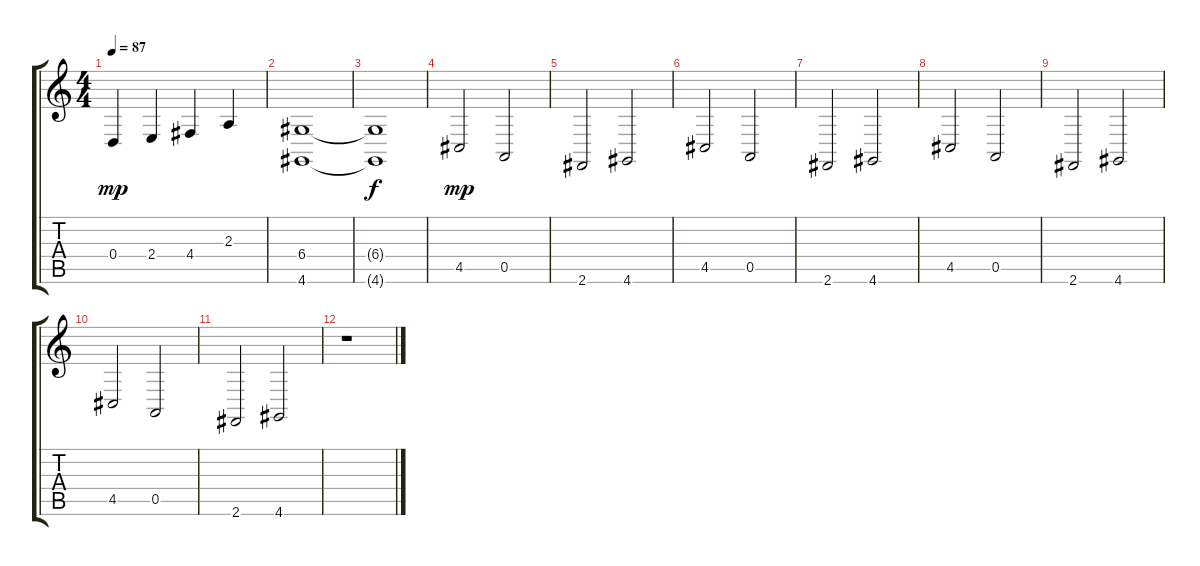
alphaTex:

\track "" {instrument stringensemble2}
\staff {score tabs}
\tuning (E4 B3 G3 D3 A2 E2) {hide}
\ts (4 4)
\tempo 87
\clef g2
\ks c
0.4.4{dy mp} 2.4.4 4.4.4 2.3.4 |
(6.4 4.6).1 |
(6.4{t} 4.6{t}).1{dy f} |
4.5.2{dy mp} 0.5.2 |
2.6.2 4.6.2 |
4.5.2 0.5.2 |
2.6.2 4.6.2 |
4.5.2 0.5.2 |
2.6.2 4.6.2 |
4.5.2 0.5.2 |
2.6.2 4.6.2 |
r.1
